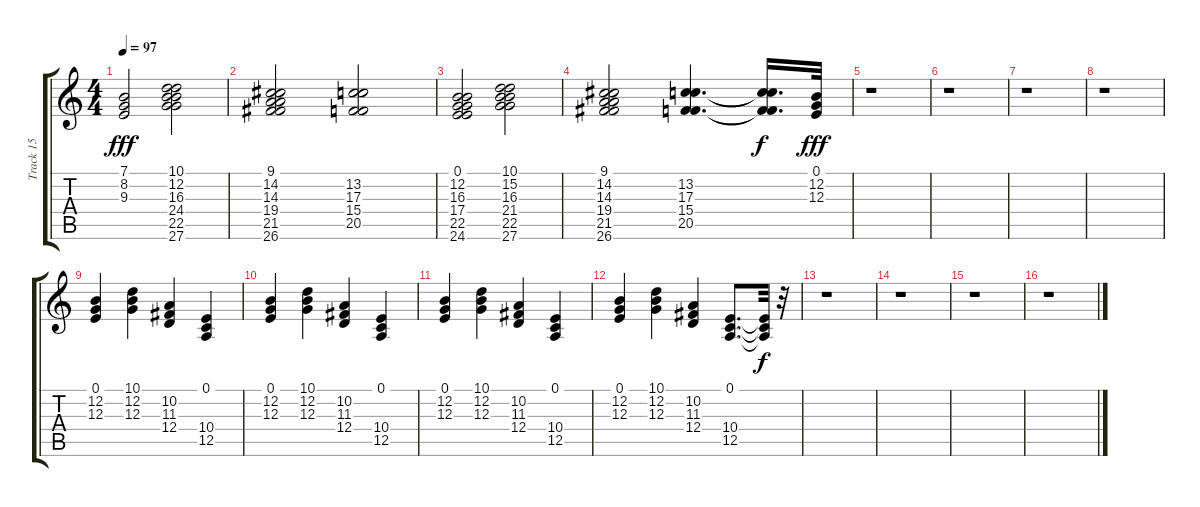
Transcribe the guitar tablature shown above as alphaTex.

\track ("Track 15" "Track 15") {instrument percussiveorgan}
\staff {score tabs}
\tuning (E4 B3 G3 D3 A2 E2) {hide}
\ts (4 4)
\tempo 97
\clef g2
\ks c
(7.1 8.2 9.3).2{dy fff} (10.1 12.2 16.3 24.4 22.5 27.6).2 |
(9.1 14.2 14.3 19.4 21.5 26.6).2 (13.2 17.3 15.4 20.5).2 |
(0.1 12.2 16.3 17.4 22.5 24.6).2 (10.1 15.2 16.3 21.4 22.5 27.6).2 |
(9.1 14.2 14.3 19.4 21.5 26.6).2 (13.2 17.3 15.4 20.5).4{d} (13.2{t} 17.3{t} 15.4{t} 20.5{t}).16{d dy f} (0.1 12.2 12.3).32{dy fff} |
r.1 |
r.1 |
r.1 |
r.1 |
(0.1 12.2 12.3).4 (10.1 12.2 12.3).4 (10.2 11.3 12.4).4 (0.1 10.4 12.5).4 |
(0.1 12.2 12.3).4 (10.1 12.2 12.3).4 (10.2 11.3 12.4).4 (0.1 10.4 12.5).4 |
(0.1 12.2 12.3).4 (10.1 12.2 12.3).4 (10.2 11.3 12.4).4 (0.1 10.4 12.5).4 |
(0.1 12.2 12.3).4 (10.1 12.2 12.3).4 (10.2 11.3 12.4).4 (0.1 10.4 12.5).8{d} (0.1{t} 10.4{t} 12.5{t}).32{dy f} r.32 |
r.1 |
r.1 |
r.1 |
r.1
